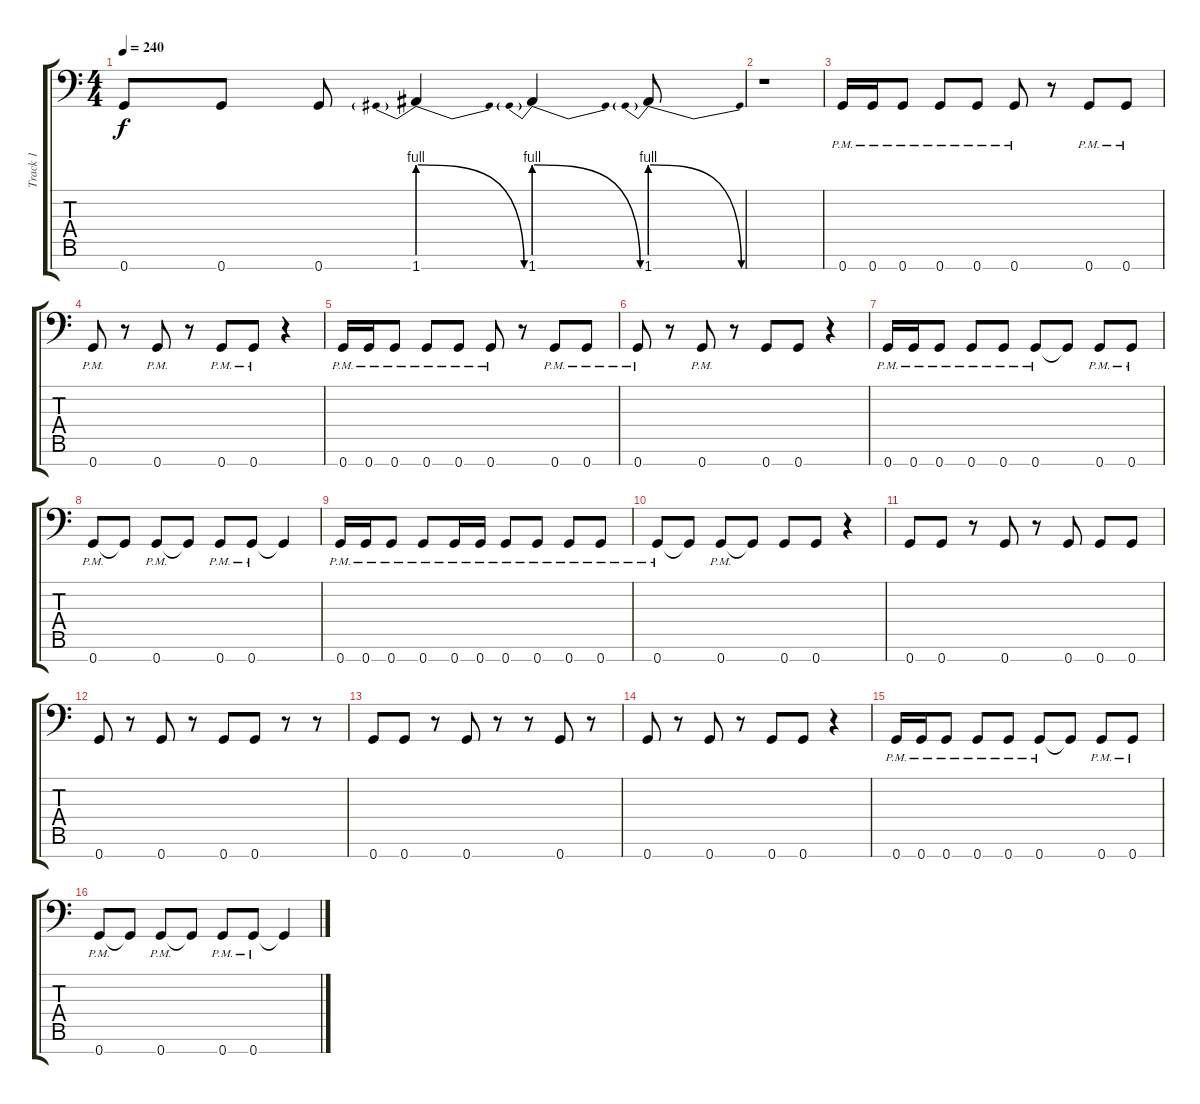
\track ("Track 1" "Track 1") {instrument acousticguitarsteel}
\staff {score tabs}
\tuning (D4 A3 E3 C3 G2 D2 G1) {hide}
\ts (4 4)
\tempo 240
\clef f4
\ks c
0.7.8{dy f} 0.7.8 0.7.8 1.7{be (prebendrelease 0 4 60 0)}.4 1.7{be (prebendrelease 0 4 60 0)}.4 1.7{be (prebendrelease 0 4 60 0)}.8 |
r.1 |
0.7{pm}.16 0.7{pm}.16 0.7{pm}.8 0.7{pm}.8 0.7{pm}.8 0.7{pm}.8 r.8 0.7{pm}.8 0.7{pm}.8 |
0.7{pm}.8 r.8 0.7{pm}.8 r.8 0.7{pm}.8 0.7{pm}.8 r.4 |
0.7{pm}.16 0.7{pm}.16 0.7{pm}.8 0.7{pm}.8 0.7{pm}.8 0.7{pm}.8 r.8 0.7{pm}.8 0.7{pm}.8 |
0.7{pm}.8 r.8 0.7{pm}.8 r.8 0.7.8 0.7.8 r.4 |
0.7{pm}.16 0.7{pm}.16 0.7{pm}.8 0.7{pm}.8 0.7{pm}.8 0.7{pm}.8 0.7{t}.8 0.7{pm}.8 0.7{pm}.8 |
0.7{pm}.8 0.7{t}.8 0.7{pm}.8 0.7{t}.8 0.7{pm}.8 0.7{pm}.8 0.7{t}.4 |
0.7{pm}.16 0.7{pm}.16 0.7{pm}.8 0.7{pm}.8 0.7{pm}.16 0.7{pm}.16 0.7{pm}.8 0.7{pm}.8 0.7{pm}.8 0.7{pm}.8 |
0.7{pm}.8 0.7{t}.8 0.7{pm}.8 0.7{t}.8 0.7.8 0.7.8 r.4 |
0.7.8 0.7.8 r.8 0.7.8 r.8 0.7.8 0.7.8 0.7.8 |
0.7.8 r.8 0.7.8 r.8 0.7.8 0.7.8 r.8 r.8 |
0.7.8 0.7.8 r.8 0.7.8 r.8 r.8 0.7.8 r.8 |
0.7.8 r.8 0.7.8 r.8 0.7.8 0.7.8 r.4 |
0.7{pm}.16 0.7{pm}.16 0.7{pm}.8 0.7{pm}.8 0.7{pm}.8 0.7{pm}.8 0.7{t}.8 0.7{pm}.8 0.7{pm}.8 |
0.7{pm}.8 0.7{t}.8 0.7{pm}.8 0.7{t}.8 0.7{pm}.8 0.7{pm}.8 0.7{t}.4
